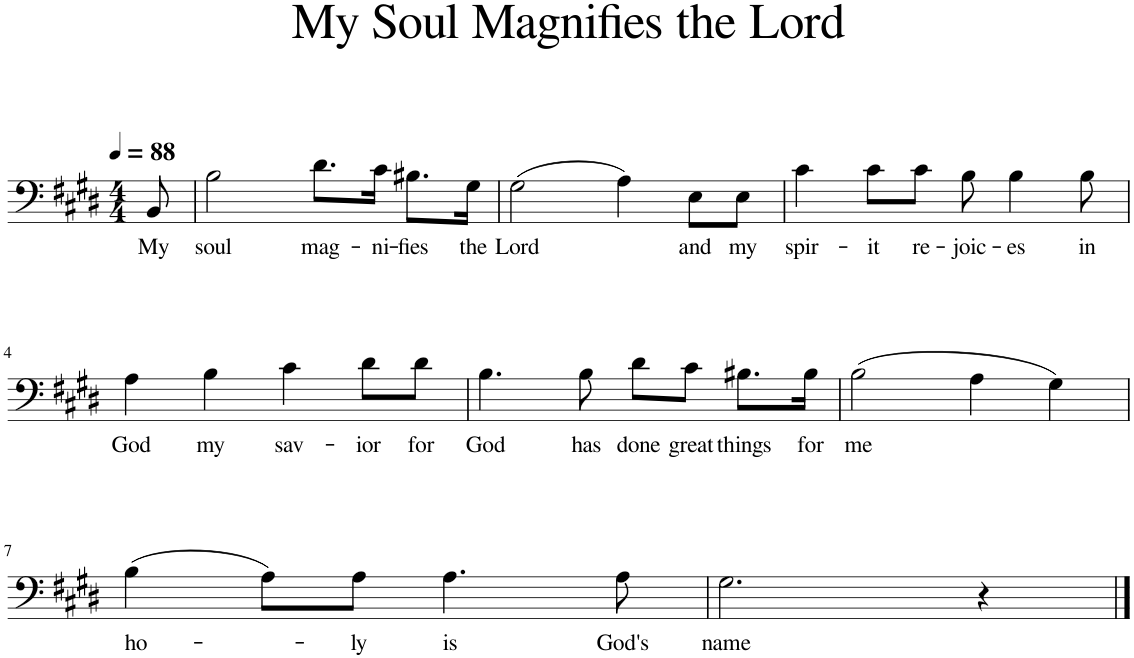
**kern	**text
*part1	*part1
*staff1	*staff1
*I"Piano	*
*I'Pno.	*
*clefF4	*
*k[f#c#g#d#]	*
*M4/4	*
*MM88	*
=	=
!	!LO:LY:b
8BB/	My
=1	=1
!	!LO:LY:b
2B\	soul
!	!LO:LY:b
8.d#\L	mag-
!	!LO:LY:b
16c#\Jk	-ni-
!	!LO:LY:b
8.B#X\L	-fies
!	!LO:LY:b
16G#\Jk	the
=2	=2
!	!LO:LY:b
(2G#\	Lord
4A\)	.
!	!LO:LY:b
8E\L	and
!	!LO:LY:b
8E\J	my
=3	=3
!	!LO:LY:b
4c#\	spir-
!	!LO:LY:b
8c#\L	-it
!	!LO:LY:b
8c#\J	re-
!	!LO:LY:b
8B\	-joic-
!	!LO:LY:b
4B\	-es
!	!LO:LY:b
8B\	in
!!LO:LB:g=z
=4	=4
!	!LO:LY:b
4A\	God
!	!LO:LY:b
4B\	my
!	!LO:LY:b
4c#\	sav-
!	!LO:LY:b
8d#\L	-ior
!	!LO:LY:b
8d#\J	for
=5	=5
!	!LO:LY:b
4.B\	God
!	!LO:LY:b
8B\	has
!	!LO:LY:b
8d#\L	done
!	!LO:LY:b
8c#\J	great
!	!LO:LY:b
8.B#X\L	things
!	!LO:LY:b
16B#\Jk	for
=6	=6
!	!LO:LY:b
(2B\	me
4A\	.
4G#\)	.
!!LO:LB:g=z
=7	=7
!	!LO:LY:b
(4B\	ho-
8A\L)	.
!	!LO:LY:b
8A\J	ly
!	!LO:LY:b
4.A\	is
!	!LO:LY:b
8A\	God's
=8	=8
!	!LO:LY:b
2.G#\	name
4r	.
==	==
*-	*-
